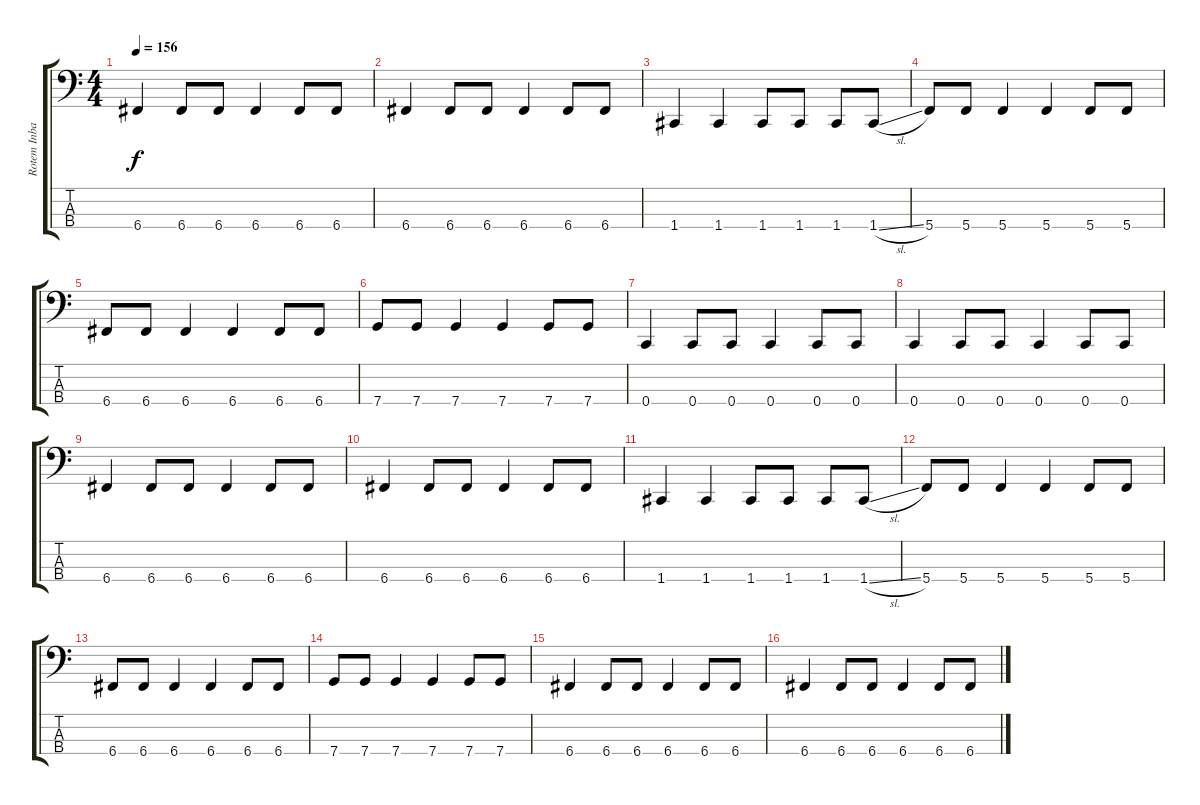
\track ("Rotem Inbar" "Rotem Inba") {instrument electricbasspick}
\staff {score tabs}
\tuning (F2 C2 G1 C1) {hide}
\ts (4 4)
\tempo 156
\clef f4
\ks c
6.4.4{dy f} 6.4.8 6.4.8 6.4.4 6.4.8 6.4.8 |
6.4.4 6.4.8 6.4.8 6.4.4 6.4.8 6.4.8 |
1.4.4 1.4.4 1.4.8 1.4.8 1.4.8 1.4{sl}.8 |
5.4.8 5.4.8 5.4.4 5.4.4 5.4.8 5.4.8 |
6.4.8 6.4.8 6.4.4 6.4.4 6.4.8 6.4.8 |
7.4.8 7.4.8 7.4.4 7.4.4 7.4.8 7.4.8 |
0.4.4 0.4.8 0.4.8 0.4.4 0.4.8 0.4.8 |
0.4.4 0.4.8 0.4.8 0.4.4 0.4.8 0.4.8 |
6.4.4 6.4.8 6.4.8 6.4.4 6.4.8 6.4.8 |
6.4.4 6.4.8 6.4.8 6.4.4 6.4.8 6.4.8 |
1.4.4 1.4.4 1.4.8 1.4.8 1.4.8 1.4{sl}.8 |
5.4.8 5.4.8 5.4.4 5.4.4 5.4.8 5.4.8 |
6.4.8 6.4.8 6.4.4 6.4.4 6.4.8 6.4.8 |
7.4.8 7.4.8 7.4.4 7.4.4 7.4.8 7.4.8 |
\section ("" "")
6.4.4 6.4.8 6.4.8 6.4.4 6.4.8 6.4.8 |
6.4.4 6.4.8 6.4.8 6.4.4 6.4.8 6.4.8
